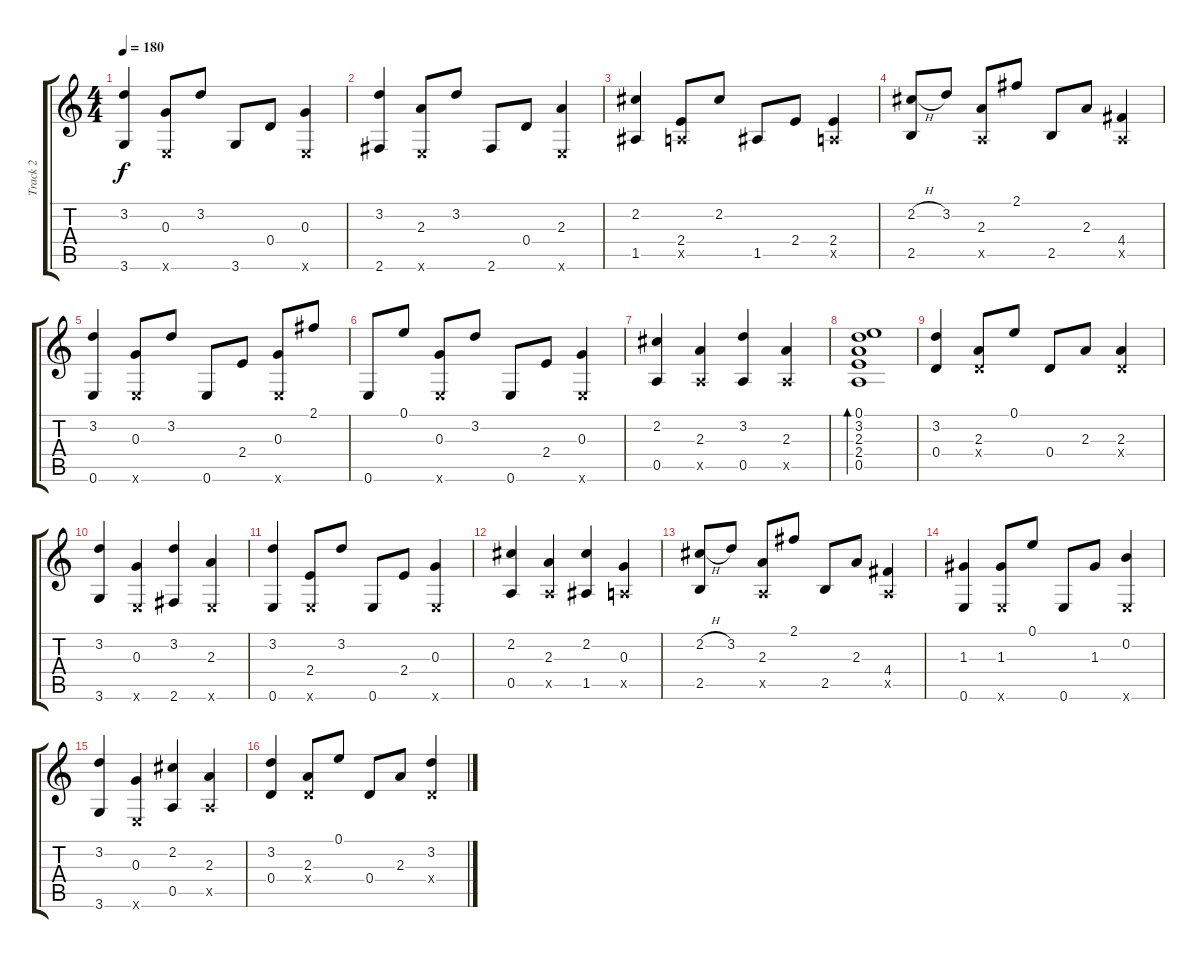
\track ("Track 2" "Track 2") {instrument acousticguitarsteel}
\staff {score tabs}
\tuning (E4 B3 G3 D3 A2 E2) {hide}
\ts (4 4)
\tempo 180
\clef g2
\ks c
(3.2 3.6).4{dy f} (0.3 0.6{x}).8 3.2.8 3.6.8 0.4.8 (0.3 0.6{x}).4 |
(3.2 2.6).4 (2.3 0.6{x}).8 3.2.8 2.6.8 0.4.8 (2.3 0.6{x}).4 |
(2.2 1.5).4 (2.4 0.5{x}).8 2.2.8 1.5.8 2.4.8 (2.4 0.5{x}).4 |
(2.2{h} 2.5).8 3.2.8 (2.3 0.5{x}).8 2.1.8 2.5.8 2.3.8 (4.4 0.5{x}).4 |
(3.2 0.6).4 (0.3 0.6{x}).8 3.2.8 0.6.8 2.4.8 (0.3 0.6{x}).8 2.1.8 |
0.6.8 0.1.8 (0.3 0.6{x}).8 3.2.8 0.6.8 2.4.8 (0.3 0.6{x}).4 |
(2.2 0.5).4 (2.3 0.5{x}).4 (3.2 0.5).4 (2.3 0.5{x}).4 |
(0.1 3.2 2.3 2.4 0.5).1{bd 240} |
(3.2 0.4).4 (2.3 0.4{x}).8 0.1.8 0.4.8 2.3.8 (2.3 0.4{x}).4 |
(3.2 3.6).4 (0.3 0.6{x}).4 (3.2 2.6).4 (2.3 0.6{x}).4 |
(3.2 0.6).4 (2.4 0.6{x}).8 3.2.8 0.6.8 2.4.8 (0.3 0.6{x}).4 |
(2.2 0.5).4 (2.3 0.5{x}).4 (2.2 1.5).4 (0.3 0.5{x}).4 |
(2.2{h} 2.5).8 3.2.8 (2.3 0.5{x}).8 2.1.8 2.5.8 2.3.8 (4.4 0.5{x}).4 |
(1.3 0.6).4 (1.3 0.6{x}).8 0.1.8 0.6.8 1.3.8 (0.2 0.6{x}).4 |
(3.2 3.6).4 (0.3 0.6{x}).4 (2.2 0.5).4 (2.3 0.5{x}).4 |
(3.2 0.4).4 (2.3 0.4{x}).8 0.1.8 0.4.8 2.3.8 (3.2 0.4{x}).4
